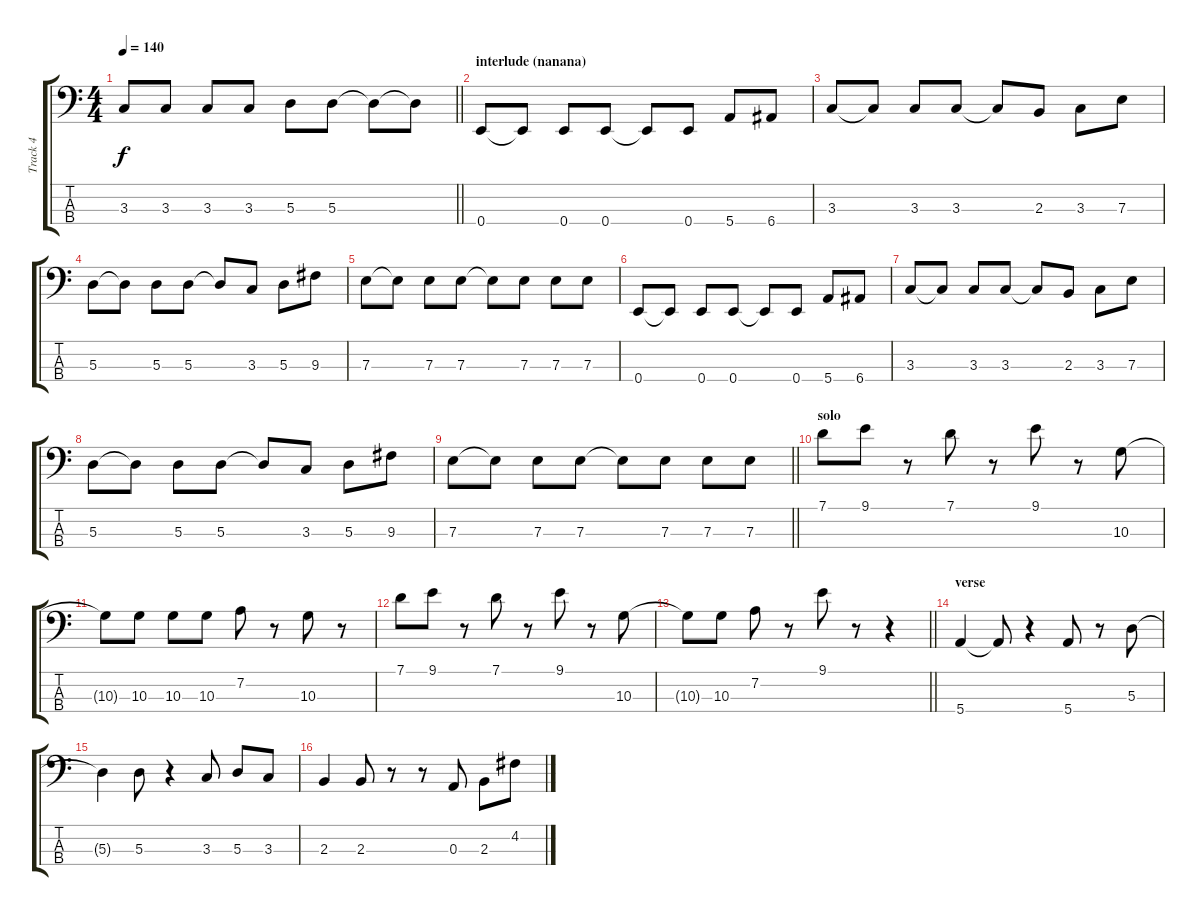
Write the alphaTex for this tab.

\track ("Track 4" "Track 4") {instrument electricbasspick}
\staff {score tabs}
\tuning (G2 D2 A1 E1) {hide}
\ts (4 4)
\tempo 140
\clef f4
\barLineRight lightlight
\ks c
3.3.8{dy f} 3.3.8 3.3.8 3.3.8 5.3.8 5.3.8 5.3{t}.8 5.3{t}.8 |
\section ("" "interlude (nanana)")
0.4.8 0.4{t}.8 0.4.8 0.4.8 0.4{t}.8 0.4.8 5.4.8 6.4.8 |
3.3.8 3.3{t}.8 3.3.8 3.3.8 3.3{t}.8 2.3.8 3.3.8 7.3.8 |
5.3.8 5.3{t}.8 5.3.8 5.3.8 5.3{t}.8 3.3.8 5.3.8 9.3.8 |
7.3.8 7.3{t}.8 7.3.8 7.3.8 7.3{t}.8 7.3.8 7.3.8 7.3.8 |
0.4.8 0.4{t}.8 0.4.8 0.4.8 0.4{t}.8 0.4.8 5.4.8 6.4.8 |
3.3.8 3.3{t}.8 3.3.8 3.3.8 3.3{t}.8 2.3.8 3.3.8 7.3.8 |
5.3.8 5.3{t}.8 5.3.8 5.3.8 5.3{t}.8 3.3.8 5.3.8 9.3.8 |
\barLineRight lightlight
7.3.8 7.3{t}.8 7.3.8 7.3.8 7.3{t}.8 7.3.8 7.3.8 7.3.8 |
\section ("" "solo")
7.1.8 9.1.8 r.8 7.1.8 r.8 9.1.8 r.8 10.3.8 |
10.3{t}.8 10.3.8 10.3.8 10.3.8 7.2.8 r.8 10.3.8 r.8 |
7.1.8 9.1.8 r.8 7.1.8 r.8 9.1.8 r.8 10.3.8 |
\barLineRight lightlight
10.3{t}.8 10.3.8 7.2.8 r.8 9.1.8 r.8 r.4 |
\section ("" "verse")
5.4.4 5.4{t}.8 r.4 5.4.8 r.8 5.3.8 |
5.3{t}.4 5.3.8 r.4 3.3.8 5.3.8 3.3.8 |
2.3.4 2.3.8 r.8 r.8 0.3.8 2.3.8 4.2.8
